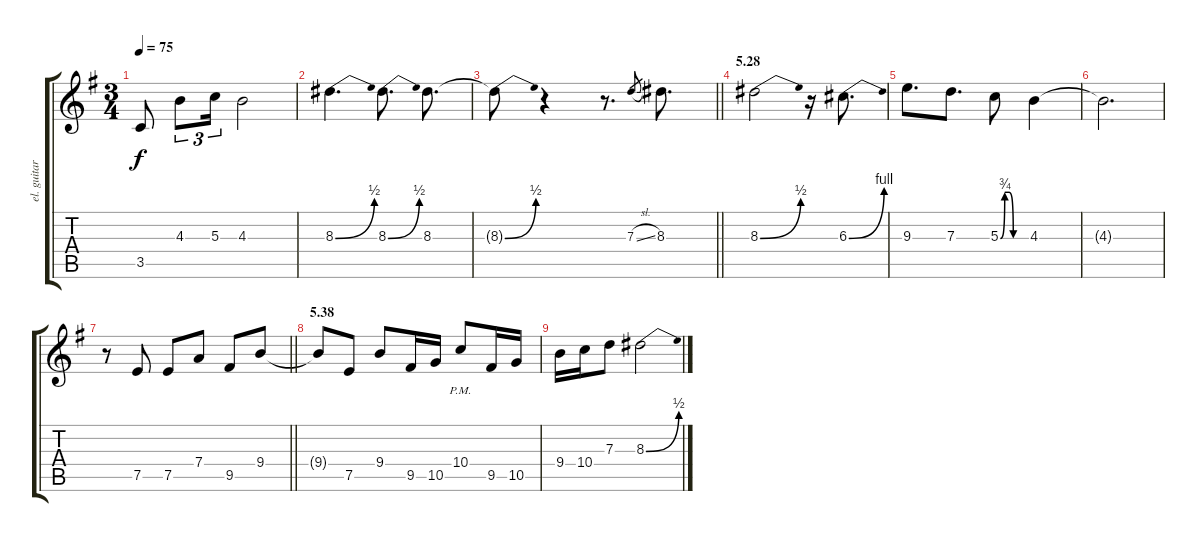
\track ("el. guitar 2" "el. guitar") {instrument overdrivenguitar}
\staff {score tabs}
\tuning (E4 B3 G3 D3 A2 E2) {hide}
\ts (3 4)
\tempo 75
\clef g2
\ks g
3.5.8{dy f} 4.3.8{tu (3 2)} 5.3.16{tu (3 2)} 4.3.2 |
8.3{be (bend 0 0 60 2)}.4{d} 8.3{be (bend 0 0 60 2)}.8{d} 8.3.8{d} |
\barLineRight lightlight
8.3{be (bend 0 0 60 2) t}.8 r.4 r.8{d} 7.3{sl}.8{gr} 8.3.8{d} |
\section ("" "5.28")
8.3{be (bend 0 0 60 2)}.2 r.16 6.3{be (bend 0 0 60 4)}.8{d} |
9.3.8{d} 7.3.8{d} 5.3{be (custom 0 0 10 3 20 3 30 0 60 0)}.8 4.3.4 |
4.3{t}.2{d} |
\barLineRight lightlight
r.8 7.5.8 7.5.8 7.4.8 9.5.8 9.4.8 |
\section ("" "5.38")
9.4{t}.8 7.5.8 9.4.8 9.5.16 10.5.16 10.4{pm}.8 9.5.16 10.5.16 |
9.4.16 10.4.16 7.3.8 8.3{be (bend 0 0 60 2)}.2
